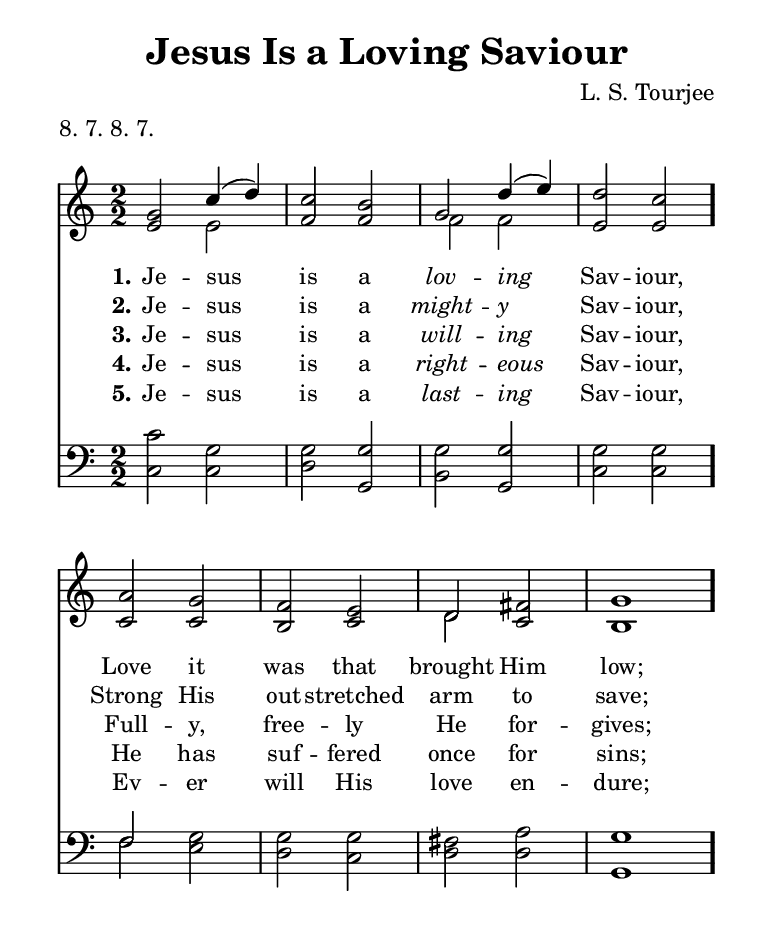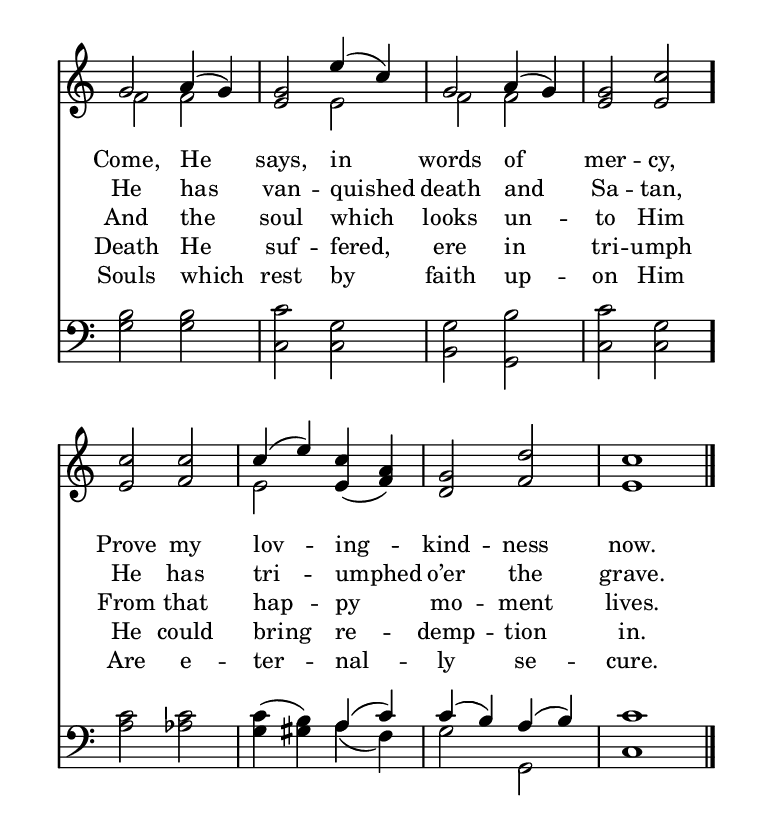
\include "common/global.ily"
\paper {
  \include "common/paper.ily"
  ragged-bottom = ##t
  ragged-last-bottom = ##t
  systems-per-page = #(cond (is-eogsized 2) (#t #f))
}

\header{
  %gospel
  hymnnumber = "22"
  title = "Jesus Is a Loving Saviour"
  tunename = "Wellesley"
  meter = "8. 7. 8. 7."
  poet = ""
  composer = "L. S. Tourjee"
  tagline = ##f
}

% for fermata in MIDI
ta = { \tempo 2=76 }
tb = { \tempo 2=38 }

patternAA = { c2 c4( c4) | c2 c2 } %
patternAB = { c2 c2 }
patternAC = { c2 c4( c4) | c2 c4( c4) | c2 c4( c4) | c2 c2} %
patternAD = { c2 c2 | c4( c4) c4( c4) | c2 c2 | c1 } %
patternAE = { c2 c2 | c2 c4( c4) | c2 c2 | c1 } %
patternAF = { c2 c2 | c4( c4) c4( c4) | c4( c4) c4( c4) | c1 } %
patternAG = { c2 c2 | c2 c2 | c2 c2 | c1 }

global = {
  \include "common/overrides.ily"
  \override Staff.TimeSignature.style = #'numbered
  \time 2/2
  \override Score.MetronomeMark.transparent = ##t % hide all fermata changes too
  \ta
  \key c \major
  \autoBeamOff
}

notesSoprano = {
\global
\relative c'' {

  \changePitch \patternAA { g c d | c b     | g d' e | d c }
  \changePitch \patternAG { a g   | f e     | d fis  | g   }
  \changePitch \patternAC { g a g | g e' c  | g a g  | g c }
  \changePitch \patternAD { c c   | c e c a | g d'   | c   }

  \bar "|."

}
}

notesAlto = {
\global
\relative e' {

  \changePitch \patternAB { e e | f f   | f f | e e }
  \changePitch \patternAG { c c | b c   | d c | b   }
  \changePitch \patternAB { f' f | e e   | f f | e e }
  \changePitch \patternAE { e f | e e f | d f | e   }

}
}

notesTenor = {
\global
\relative a {

  \changePitch \patternAB { c g | g g     | g g     | g g }
  \changePitch \patternAG { f g | g g     | fis a   | g   }
  \changePitch \patternAB { b b | c g     | g b     | c g }
  \changePitch \patternAF { c c | c b a c | c b a b | c   }

}
}

notesBass = {
\global
\relative f {

  \changePitch \patternAB { c c    | d g,      | b g  | c c }
  \changePitch \patternAG { f e    | d c       | d d  | g,  }
  \changePitch \patternAB { g' g   | c, c      | b g  | c c }
  \changePitch \patternAD { a' aes | g gis a f | g g, | c   }

}
}

wordsA = \lyricmode {
\set stanza = "1."

Je -- sus is a { \italicsOn } lov -- ing { \italicsOff } Sav -- iour, \bar "."
Love it was that brought Him low; \bar "." \eogbreak
Come, He says, in words of mer -- cy, \bar "."
Prove my lov -- ing -- kind -- ness now. \bar "." \eogbreak

}

wordsB = \lyricmode {
\set stanza = "2."

Je -- sus is a { \italicsOn } might -- y { \italicsOff } Sav -- iour,
Strong His out -- stretched arm to save;
He has van -- quished death and Sa -- tan,
He has tri -- umphed o’er the grave.

}

wordsC = \lyricmode {
\set stanza = "3."

Je -- sus is a { \italicsOn } will -- ing { \italicsOff } Sav -- iour,
Full -- y, free -- ly He for -- gives;
And the soul which looks un -- to Him
From that hap -- py mo -- ment lives.

}

wordsD = \lyricmode {
\set stanza = "4."

Je -- sus is a { \italicsOn } right -- eous { \italicsOff } Sav -- iour,
He has suf -- fered once for sins;
Death He suf -- fered, ere in tri -- umph
He could bring re -- demp -- tion in.

}

wordsE = \lyricmode {
\set stanza = "5."

Je -- sus is a { \italicsOn } last -- ing { \italicsOff } Sav -- iour,
Ev -- er will His love en -- dure;
Souls which rest by faith up -- on Him
Are e -- ter -- nal -- ly se -- cure.

}

\score {
  \context ChoirStaff <<
    \context Staff = upper <<
      \set Staff.autoBeaming = ##f
      \set ChoirStaff.systemStartDelimiter = #'SystemStartBar
      \set ChoirStaff.printPartCombineTexts = ##f
      \partcombine #'(2 . 9) \notesSoprano \notesAlto
      \context NullVoice = sopranos { \voiceOne << \notesSoprano >> }
      \context NullVoice = altos { \voiceTwo << \notesAlto >> }
      \context Lyrics = one   \lyricsto sopranos \wordsA
      \context Lyrics = two   \lyricsto sopranos \wordsB
      \context Lyrics = three \lyricsto sopranos \wordsC
      \context Lyrics = four  \lyricsto sopranos \wordsD
      \context Lyrics = five  \lyricsto sopranos \wordsE
    >>
    \context Staff = men <<
      \set Staff.autoBeaming = ##f
      \clef bass
      \set ChoirStaff.printPartCombineTexts = ##f
      \partcombine #'(2 . 9) \notesTenor \notesBass
      \context NullVoice = tenors { \voiceOne << \notesTenor >> }
      \context NullVoice = basses { \voiceTwo << \notesBass >> }
    >>
  >>
  \layout {
    \include "common/layout.ily"
  }
  \midi{
    \include "common/midi.ily"
  }
}

\version "2.19.49"  % necessary for upgrading to future LilyPond versions.

% vi:set et ts=2 sw=2 ai nocindent syntax=lilypond:
